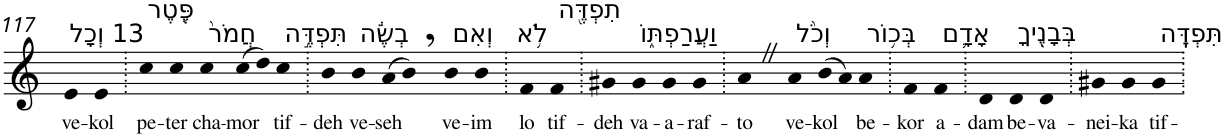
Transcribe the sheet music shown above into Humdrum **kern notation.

**kern	**text
*part1	*part1
*staff1	*staff1
*I"Piano	*
*I'Pno	*
!!LO:PB:g=z
*clefG2	*
*k[]	*
=117	=117
!LO:TX:a:t=13 וְכָל	!
!	!LO:LY:b
4e	ve-
!	!LO:LY:b
4e	-kol
=118.	=118.
!LO:TX:a:t=פֶּ֤טֶר	!
!	!LO:LY:b
4cc	pe-
!	!LO:LY:b
4cc	-ter
!LO:TX:a:t=חֲמֹר֙	!
!	!LO:LY:b
4cc	cha-
!	!LO:LY:b
(>8cc	-mor
8dd)	.
!LO:TX:a:t=תִּפְדֶּ֣ה	!
!	!LO:LY:b
4cc	tif-
=119.	=119.
!	!LO:LY:b
4b	-deh
!LO:TX:a:t=בְשֶׂ֔ה	!
!	!LO:LY:b
4b	ve-
!	!LO:LY:b
(>8a	-seh
8b,)	.
!LO:TX:a:t=וְאִם	!
!	!LO:LY:b
4b	ve-
!	!LO:LY:b
4b	-im
=120.	=120.
!LO:TX:a:t=לֹ֥א	!
!	!LO:LY:b
4f	lo
!LO:TX:a:t=תִפְדֶּ֖ה	!
!	!LO:LY:b
4f	tif-
=121.	=121.
!	!LO:LY:b
4g#X	-deh
!LO:TX:a:t=וַעֲרַפְתּ֑וֹ	!
!	!LO:LY:b
4g#	va-
!	!LO:LY:b
4g#	-a-
!	!LO:LY:b
4g#	-raf-
=122.	=122.
!	!LO:LY:b
4aZ	-to
!LO:TX:a:t=וְכֹ֨ל	!
!	!LO:LY:b
4a	ve-
!	!LO:LY:b
(>8b	-kol
8a)	.
!LO:TX:a:t=בְּכ֥וֹר	!
!	!LO:LY:b
4a	be-
=123.	=123.
!	!LO:LY:b
4f	-kor
!LO:TX:a:t=אָדָ֛ם	!
!	!LO:LY:b
4f	a-
=124.	=124.
!	!LO:LY:b
4d	-dam
!LO:TX:a:t=בְּבָנֶ֖יךָ	!
!	!LO:LY:b
4d	be-
!	!LO:LY:b
4d	-va-
=125.	=125.
!	!LO:LY:b
4g#X	-nei-
!	!LO:LY:b
4g#	-ka
!LO:TX:a:t=תִּפְדֶּֽה	!
!	!LO:LY:b
4g#	tif-
=.	=.
*-	*-
